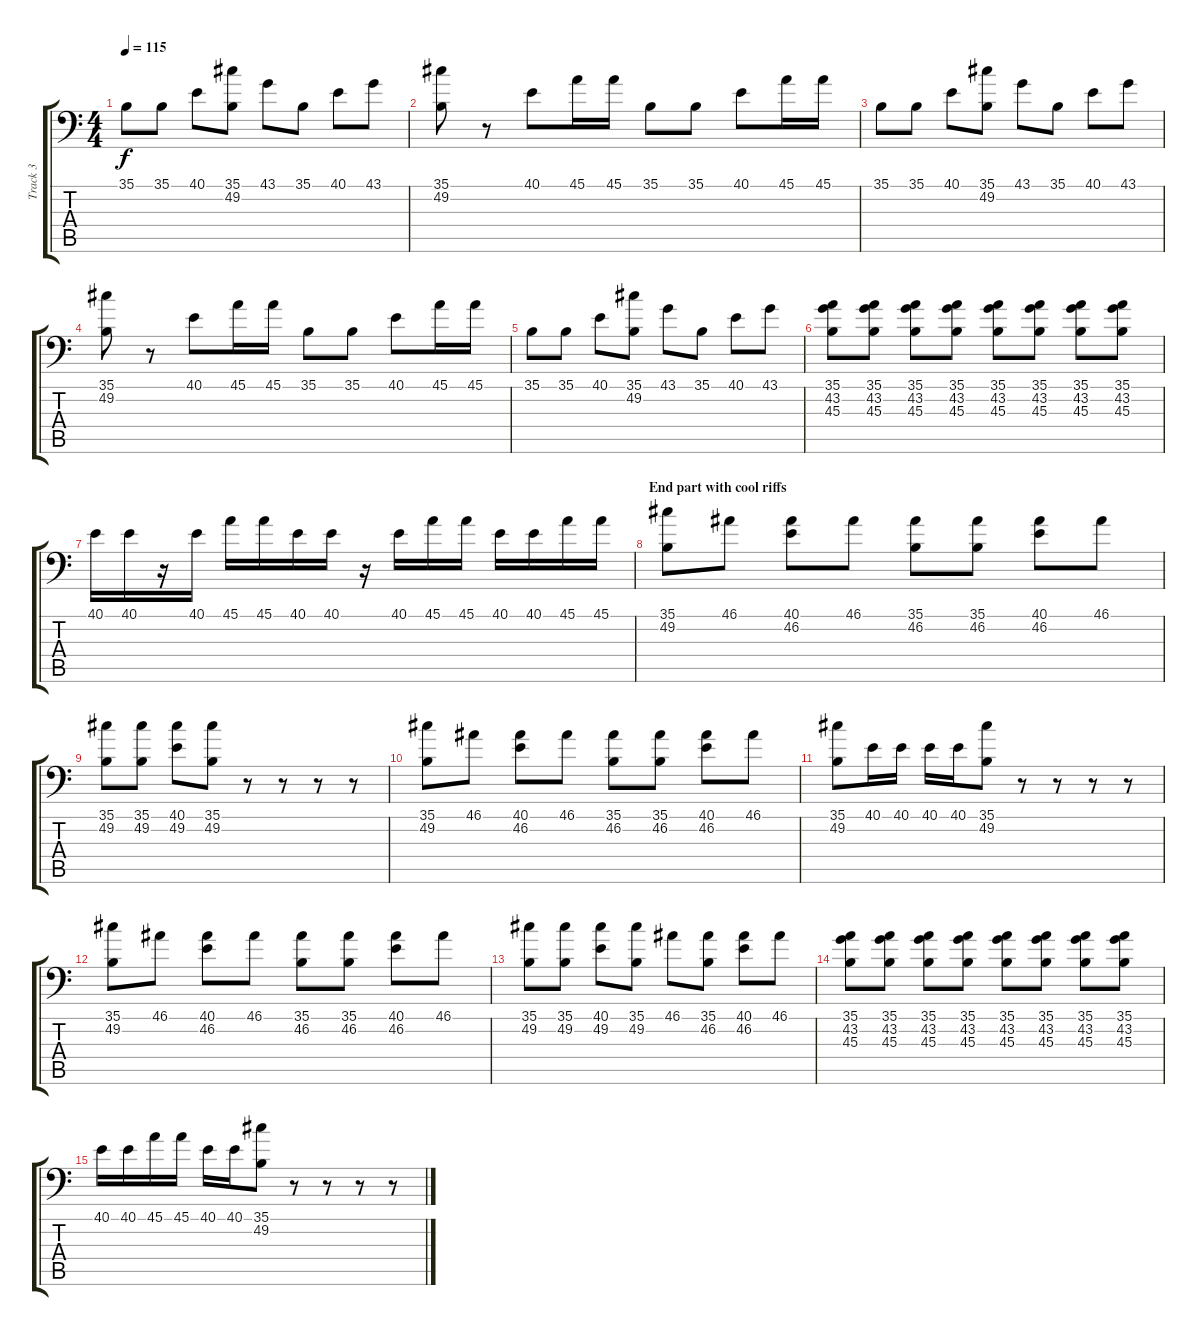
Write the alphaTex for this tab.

\track ("Track 3" "Track 3") {instrument acousticgrandpiano}
\staff {score tabs}
\tuning (C-1 C-1 C-1 C-1 C-1 C-1) {hide}
\ts (4 4)
\tempo 115
\clef f4
\ks c
35.1.8{dy f} 35.1.8 40.1.8 (35.1 49.2).8 43.1.8 35.1.8 40.1.8 43.1.8 |
(35.1 49.2).8 r.8 40.1.8 45.1.16 45.1.16 35.1.8 35.1.8 40.1.8 45.1.16 45.1.16 |
35.1.8 35.1.8 40.1.8 (35.1 49.2).8 43.1.8 35.1.8 40.1.8 43.1.8 |
(35.1 49.2).8 r.8 40.1.8 45.1.16 45.1.16 35.1.8 35.1.8 40.1.8 45.1.16 45.1.16 |
35.1.8 35.1.8 40.1.8 (35.1 49.2).8 43.1.8 35.1.8 40.1.8 43.1.8 |
(35.1 43.2 45.3).8 (35.1 43.2 45.3).8 (35.1 43.2 45.3).8 (35.1 43.2 45.3).8 (35.1 43.2 45.3).8 (35.1 43.2 45.3).8 (35.1 43.2 45.3).8 (35.1 43.2 45.3).8 |
40.1.16 40.1.16 r.16 40.1.16 45.1.16 45.1.16 40.1.16 40.1.16 r.16 40.1.16 45.1.16 45.1.16 40.1.16 40.1.16 45.1.16 45.1.16 |
\section ("" "End part with cool riffs")
(35.1 49.2).8 46.1.8 (40.1 46.2).8 46.1.8 (35.1 46.2).8 (35.1 46.2).8 (40.1 46.2).8 46.1.8 |
(35.1 49.2).8 (35.1 49.2).8 (40.1 49.2).8 (35.1 49.2).8 r.8 r.8 r.8 r.8 |
(35.1 49.2).8 46.1.8 (40.1 46.2).8 46.1.8 (35.1 46.2).8 (35.1 46.2).8 (40.1 46.2).8 46.1.8 |
(35.1 49.2).8 40.1.16 40.1.16 40.1.16 40.1.16 (35.1 49.2).8 r.8 r.8 r.8 r.8 |
(35.1 49.2).8 46.1.8 (40.1 46.2).8 46.1.8 (35.1 46.2).8 (35.1 46.2).8 (40.1 46.2).8 46.1.8 |
(35.1 49.2).8 (35.1 49.2).8 (40.1 49.2).8 (35.1 49.2).8 46.1.8 (35.1 46.2).8 (40.1 46.2).8 46.1.8 |
(35.1 43.2 45.3).8 (35.1 43.2 45.3).8 (35.1 43.2 45.3).8 (35.1 43.2 45.3).8 (35.1 43.2 45.3).8 (35.1 43.2 45.3).8 (35.1 43.2 45.3).8 (35.1 43.2 45.3).8 |
40.1.16 40.1.16 45.1.16 45.1.16 40.1.16 40.1.16 (35.1 49.2).8 r.8 r.8 r.8 r.8
